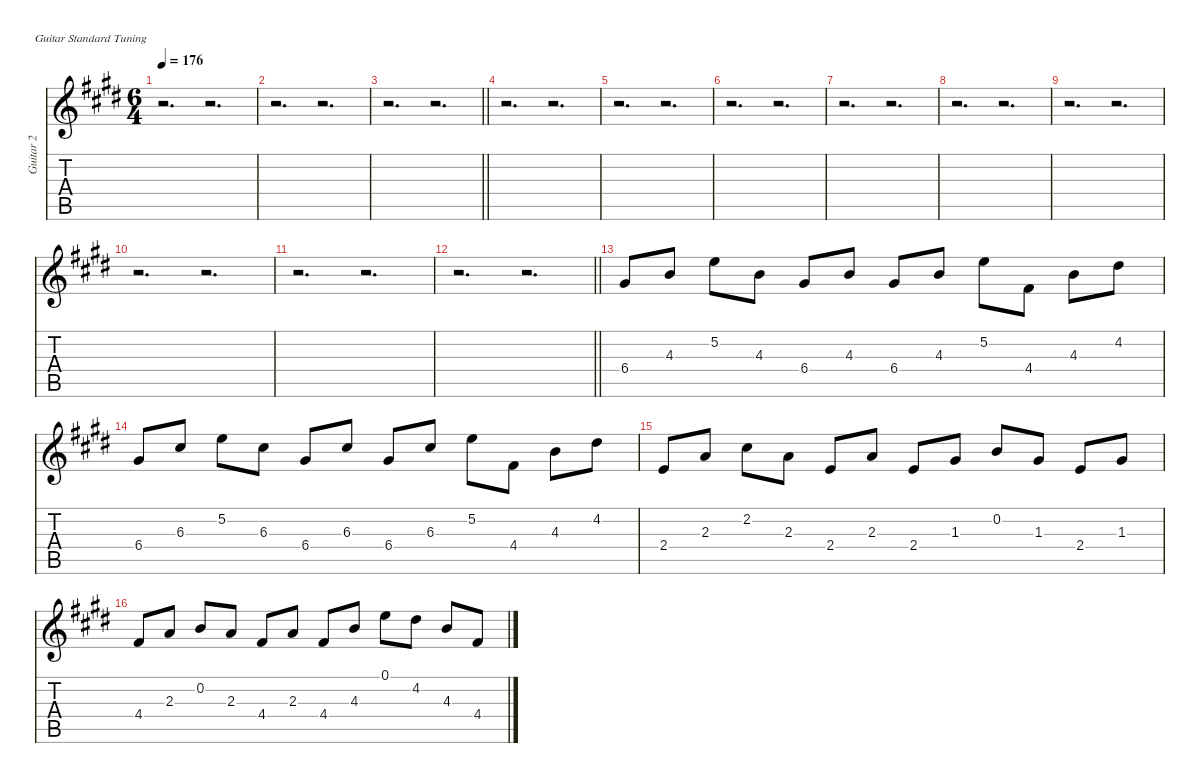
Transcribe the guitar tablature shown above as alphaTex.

\defaultSystemsLayout 4
\hideDynamics
\bracketExtendMode nobrackets
\firstSystemTrackNameMode fullname
\otherSystemsTrackNameMode fullname
\otherSystemsTrackNameOrientation horizontal
\track ("Guitar 2" "n.guit.") {instrument acousticguitarnylon}
\staff {score tabs}
\tuning (E4 B3 G3 D3 A2 E2)
\ts (6 4)
\tempo 176
\clef g2
\ks e
r.2{d dy f} r.2{d} |
r.2{d} r.2{d} |
\barLineRight lightlight
r.2{d} r.2{d} |
r.2{d} r.2{d} |
r.2{d} r.2{d} |
r.2{d} r.2{d} |
r.2{d} r.2{d} |
r.2{d} r.2{d} |
r.2{d} r.2{d} |
r.2{d} r.2{d} |
r.2{d} r.2{d} |
\barLineRight lightlight
r.2{d} r.2{d} |
6.4{acc #}.8 4.3{acc forcenatural}.8 5.2{acc forcenatural}.8 4.3{acc forcenatural}.8 6.4{acc #}.8 4.3{acc forcenatural}.8 6.4{acc #}.8 4.3{acc forcenatural}.8 5.2{acc forcenatural}.8 4.4{acc #}.8 4.3{acc forcenatural}.8 4.2{acc #}.8 |
6.4{acc #}.8 6.3{acc #}.8 5.2{acc forcenatural}.8 6.3{acc #}.8 6.4{acc #}.8 6.3{acc #}.8 6.4{acc #}.8 6.3{acc #}.8 5.2{acc forcenatural}.8 4.4{acc #}.8 4.3{acc forcenatural}.8 4.2{acc #}.8 |
2.4{acc forcenatural}.8 2.3{acc forcenatural}.8 2.2{acc #}.8 2.3{acc forcenatural}.8 2.4{acc forcenatural}.8 2.3{acc forcenatural}.8 2.4{acc forcenatural}.8 1.3{acc #}.8 0.2{acc forcenatural}.8 1.3{acc #}.8 2.4{acc forcenatural}.8 1.3{acc #}.8 |
4.4{acc #}.8 2.3{acc forcenatural}.8 0.2{acc forcenatural}.8 2.3{acc forcenatural}.8 4.4{acc #}.8 2.3{acc forcenatural}.8 4.4{acc #}.8 4.3{acc forcenatural}.8 0.1{acc forcenatural}.8 4.2{acc #}.8 4.3{acc forcenatural}.8 4.4{acc #}.8
